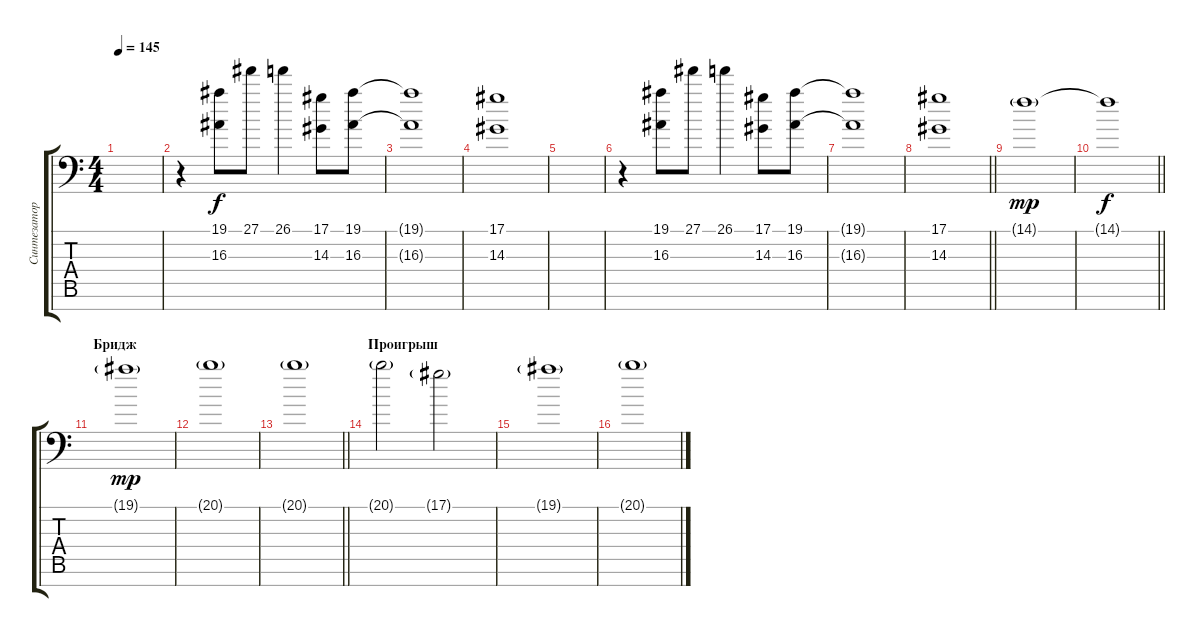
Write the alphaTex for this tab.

\track ("Синтезатор" "Синтезатор") {instrument electricgrandpiano}
\staff {score tabs}
\tuning (Eb4 Bb3 Gb3 Db3 Ab2 Eb2 Gb1) {hide}
\ts (4 4)
\tempo 145
\clef f4
\ks c
|
r.4 (19.1 16.3).8 27.1.8 26.1.4 (17.1 14.3).8 (19.1 16.3).8 |
(19.1{t} 16.3{t}).1 |
(17.1 14.3).1 |
|
r.4 (19.1 16.3).8 27.1.8 26.1.4 (17.1 14.3).8 (19.1 16.3).8 |
(19.1{t} 16.3{t}).1 |
\barLineRight lightlight
(17.1 14.3).1 |
14.1{g}.1{dy mp instrument synthstrings1} |
\barLineRight lightlight
14.1{t}.1{dy f} |
\section ("" "Бридж")
19.1{g}.1{dy mp} |
20.1{g}.1 |
\barLineRight lightlight
20.1{g}.1 |
\section ("" "Проигрыш")
20.1{g}.2 17.1{g}.2 |
19.1{g}.1 |
20.1{g}.1
